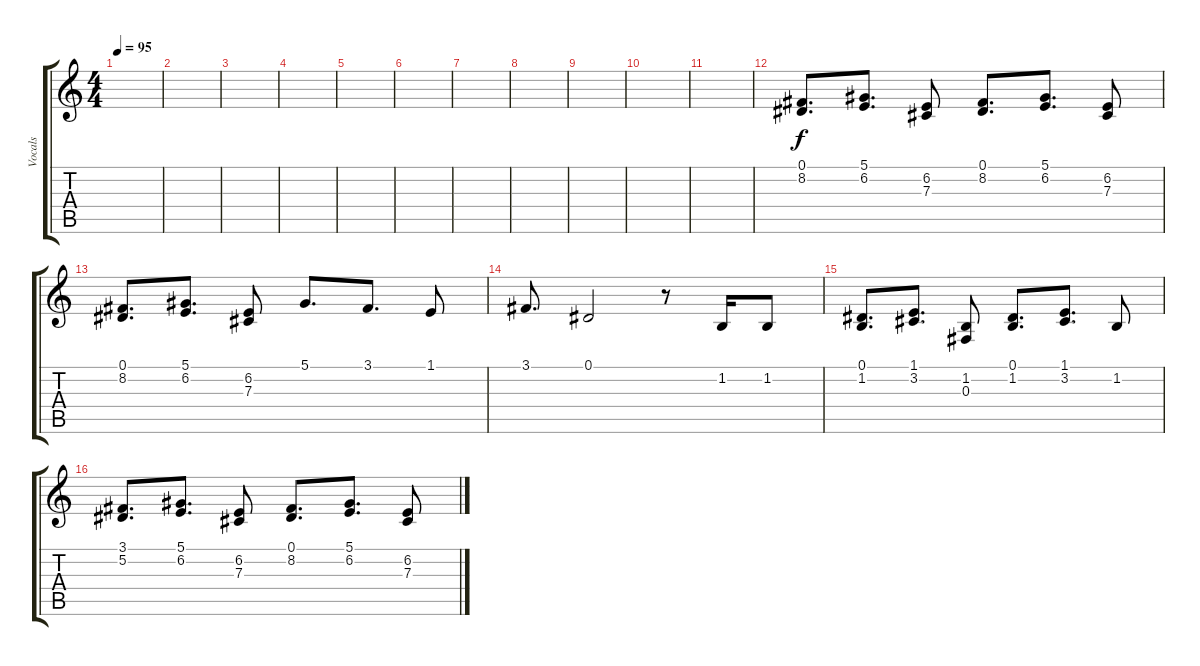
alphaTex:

\track ("Vocals" "Vocals") {instrument lead3calliope}
\staff {score tabs}
\tuning (Eb4 Bb3 Gb3 Db3 Ab2 Eb2) {hide}
\ts (4 4)
\tempo 95
\clef g2
\ks c
|
|
|
|
|
|
|
|
|
|
|
(0.1 8.2).8{d} (5.1 6.2).8{d} (6.2 7.3).8 (0.1 8.2).8{d} (5.1 6.2).8{d} (6.2 7.3).8 |
(0.1 8.2).8{d} (5.1 6.2).8{d} (6.2 7.3).8 5.1.8{d} 3.1.8{d} 1.1.8 |
3.1.8{d} 0.1.2 r.8 1.2.16 1.2.8 |
(0.1 1.2).8{d} (1.1 3.2).8{d} (1.2 0.3).8 (0.1 1.2).8{d} (1.1 3.2).8{d} 1.2.8 |
(3.1 5.2).8{d} (5.1 6.2).8{d} (6.2 7.3).8 (0.1 8.2).8{d} (5.1 6.2).8{d} (6.2 7.3).8
